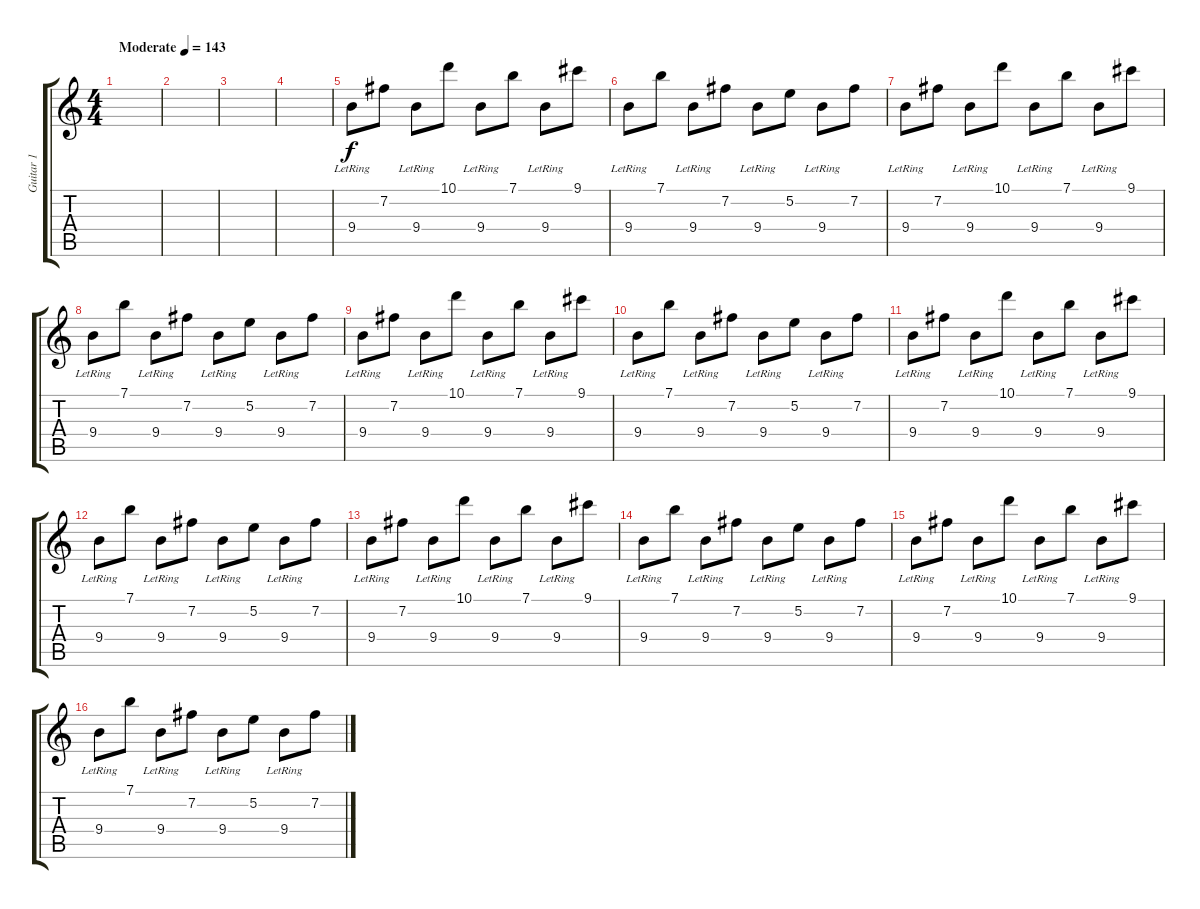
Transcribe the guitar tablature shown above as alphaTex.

\track ("Guitar 1" "Guitar 1") {instrument acousticguitarsteel}
\staff {score tabs}
\tuning (E4 B3 G3 D3 A2 E2) {hide}
\ts (4 4)
\tempo (143 "Moderate")
\clef g2
\ks c
|
|
|
|
9.4{lr}.8 7.2.8 9.4{lr}.8 10.1.8 9.4{lr}.8 7.1.8 9.4{lr}.8 9.1.8 |
9.4{lr}.8 7.1.8 9.4{lr}.8 7.2.8 9.4{lr}.8 5.2.8 9.4{lr}.8 7.2.8 |
9.4{lr}.8 7.2.8 9.4{lr}.8 10.1.8 9.4{lr}.8 7.1.8 9.4{lr}.8 9.1.8 |
9.4{lr}.8 7.1.8 9.4{lr}.8 7.2.8 9.4{lr}.8 5.2.8 9.4{lr}.8 7.2.8 |
9.4{lr}.8 7.2.8 9.4{lr}.8 10.1.8 9.4{lr}.8 7.1.8 9.4{lr}.8 9.1.8 |
9.4{lr}.8 7.1.8 9.4{lr}.8 7.2.8 9.4{lr}.8 5.2.8 9.4{lr}.8 7.2.8 |
9.4{lr}.8 7.2.8 9.4{lr}.8 10.1.8 9.4{lr}.8 7.1.8 9.4{lr}.8 9.1.8 |
9.4{lr}.8 7.1.8 9.4{lr}.8 7.2.8 9.4{lr}.8 5.2.8 9.4{lr}.8 7.2.8 |
9.4{lr}.8 7.2.8 9.4{lr}.8 10.1.8 9.4{lr}.8 7.1.8 9.4{lr}.8 9.1.8 |
9.4{lr}.8 7.1.8 9.4{lr}.8 7.2.8 9.4{lr}.8 5.2.8 9.4{lr}.8 7.2.8 |
9.4{lr}.8 7.2.8 9.4{lr}.8 10.1.8 9.4{lr}.8 7.1.8 9.4{lr}.8 9.1.8 |
9.4{lr}.8 7.1.8 9.4{lr}.8 7.2.8 9.4{lr}.8 5.2.8 9.4{lr}.8 7.2.8
